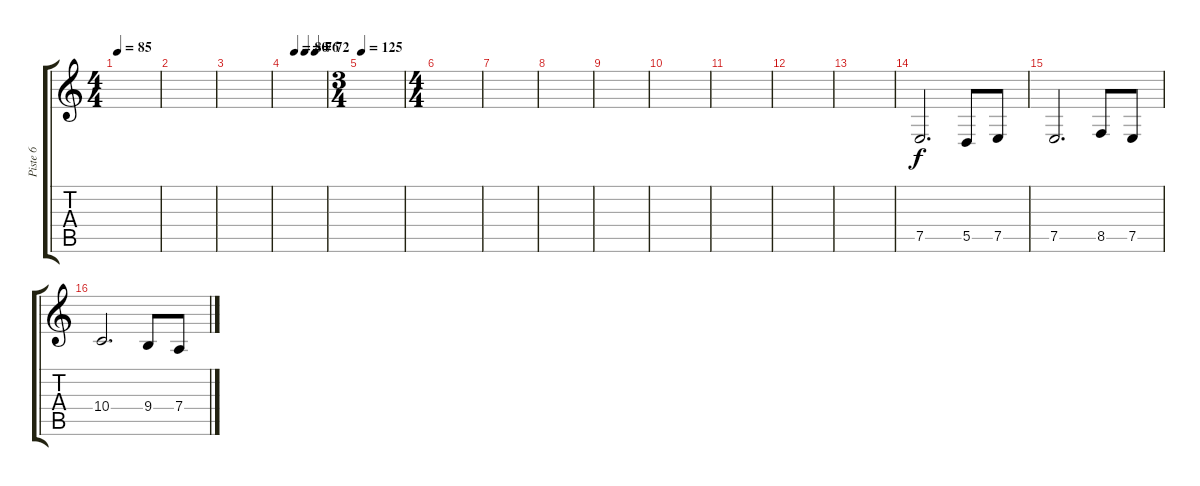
\track ("Piste 6" "Piste 6") {instrument stringensemble2}
\staff {score tabs}
\tuning (E4 B3 G3 D3 A2 E2) {hide}
\ts (4 4)
\tempo 85
\clef g2
\ks c
|
|
|
\tempo (80 0.25)
\tempo (76 0.5)
\tempo (72 0.75)
|
\ts (3 4)
\tempo 125
|
\ts (4 4)
|
|
|
|
|
|
|
|
7.5.2{d} 5.5.8 7.5.8 |
7.5.2{d} 8.5.8 7.5.8 |
10.4.2{d} 9.4.8 7.4.8
